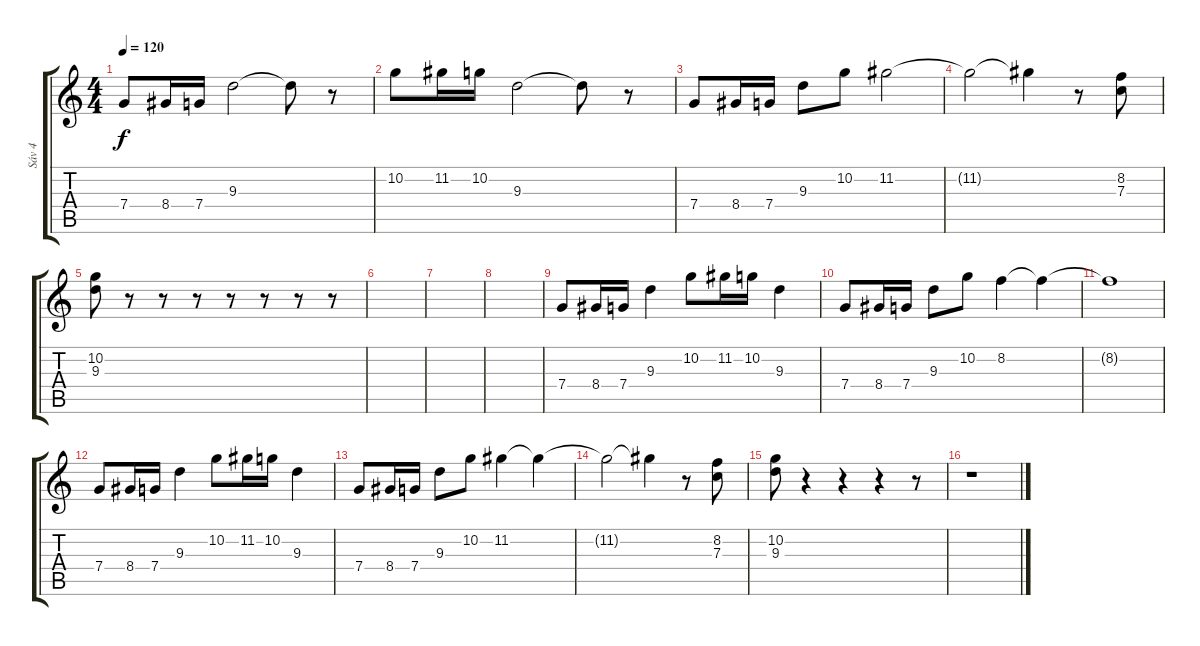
\track ("Sáv 4" "Sáv 4") {instrument overdrivenguitar}
\staff {score tabs}
\tuning (D4 A3 F3 C3 G2 D2) {hide}
\ts (4 4)
\tempo 120
\clef g2
\ks c
7.4.8{dy f} 8.4.16 7.4.16 9.3.2 9.3{t}.8 r.8 |
10.2.8 11.2.16 10.2.16 9.3.2 9.3{t}.8 r.8 |
7.4.8 8.4.16 7.4.16 9.3.8 10.2.8 11.2.2 |
11.2{t}.2 11.2{t}.4 r.8 (8.2 7.3).8 |
(10.2 9.3).8 r.8 r.8 r.8 r.8 r.8 r.8 r.8 |
|
|
|
7.4.8 8.4.16 7.4.16 9.3.4 10.2.8 11.2.16 10.2.16 9.3.4 |
7.4.8 8.4.16 7.4.16 9.3.8 10.2.8 8.2.4 8.2{t}.4 |
8.2{t}.1 |
7.4.8 8.4.16 7.4.16 9.3.4 10.2.8 11.2.16 10.2.16 9.3.4 |
7.4.8 8.4.16 7.4.16 9.3.8 10.2.8 11.2.4 11.2{t}.4 |
11.2{t}.2 11.2{t}.4 r.8 (8.2 7.3).8 |
(10.2 9.3).8 r.4 r.4 r.4 r.8 |
r.1
